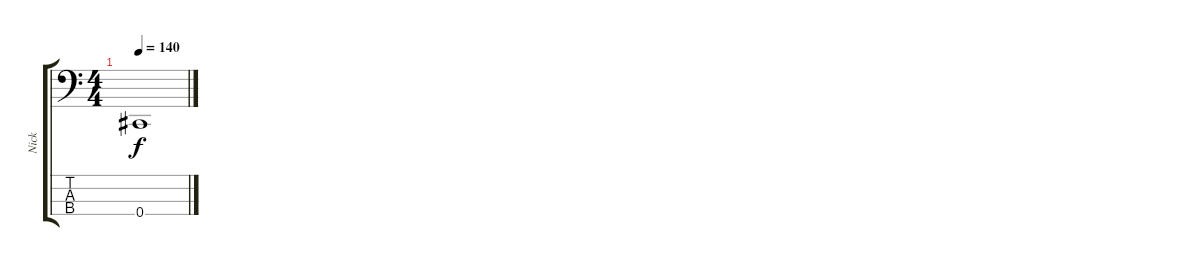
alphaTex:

\track ("Nick" "Nick") {instrument electricbasspick}
\staff {score tabs}
\tuning (Gb2 Db2 Ab1 Db1) {hide}
\ts (4 4)
\tempo 140
\clef f4
\ks c
0.4{t}.1{dy f}
